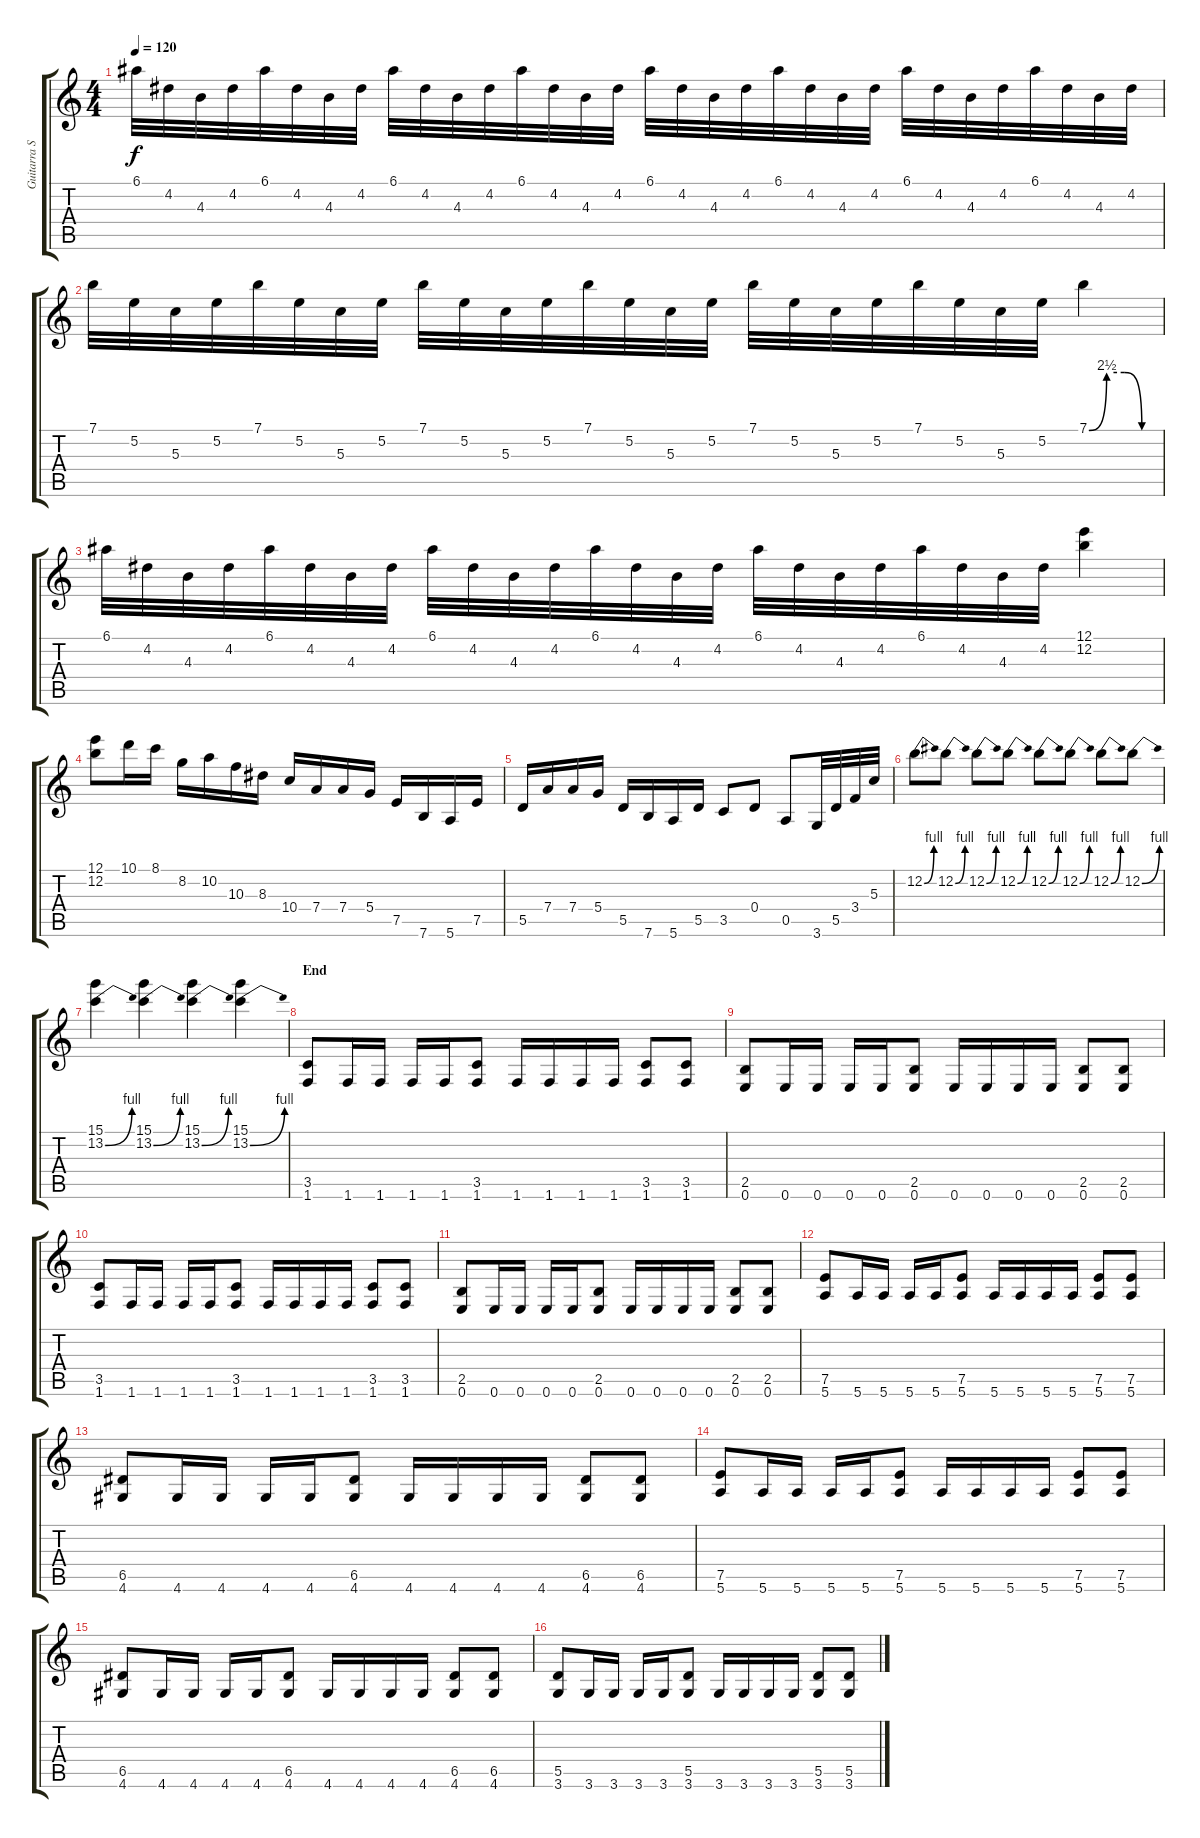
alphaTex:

\track ("Guitarra Solo" "Guitarra S") {instrument overdrivenguitar}
\staff {score tabs}
\tuning (E4 B3 G3 D3 A2 E2) {hide}
\ts (4 4)
\tempo 120
\clef g2
\ks c
6.1.32{dy f} 4.2.32 4.3.32 4.2.32 6.1.32 4.2.32 4.3.32 4.2.32 6.1.32 4.2.32 4.3.32 4.2.32 6.1.32 4.2.32 4.3.32 4.2.32 6.1.32 4.2.32 4.3.32 4.2.32 6.1.32 4.2.32 4.3.32 4.2.32 6.1.32 4.2.32 4.3.32 4.2.32 6.1.32 4.2.32 4.3.32 4.2.32 |
7.1.32 5.2.32 5.3.32 5.2.32 7.1.32 5.2.32 5.3.32 5.2.32 7.1.32 5.2.32 5.3.32 5.2.32 7.1.32 5.2.32 5.3.32 5.2.32 7.1.32 5.2.32 5.3.32 5.2.32 7.1.32 5.2.32 5.3.32 5.2.32 7.1{be (custom 0 0 15 10 30 10 45 0 60 0)}.4 |
6.1.32 4.2.32 4.3.32 4.2.32 6.1.32 4.2.32 4.3.32 4.2.32 6.1.32 4.2.32 4.3.32 4.2.32 6.1.32 4.2.32 4.3.32 4.2.32 6.1.32 4.2.32 4.3.32 4.2.32 6.1.32 4.2.32 4.3.32 4.2.32 (12.1 12.2).4 |
(12.1 12.2).8 10.1.16 8.1.16 8.2.16 10.2.16 10.3.16 8.3.16 10.4.16 7.4.16 7.4.16 5.4.16 7.5.16 7.6.16 5.6.16 7.5.16 |
5.5.16 7.4.16 7.4.16 5.4.16 5.5.16 7.6.16 5.6.16 5.5.16 3.5.8 0.4.8 0.5.8 3.6.32 5.5.32 3.4.32 5.3.32 |
12.2{be (bend 0 0 60 4)}.8 12.2{be (bend 0 0 60 4)}.8 12.2{be (bend 0 0 60 4)}.8 12.2{be (bend 0 0 60 4)}.8 12.2{be (bend 0 0 60 4)}.8 12.2{be (bend 0 0 60 4)}.8 12.2{be (bend 0 0 60 4)}.8 12.2{be (bend 0 0 60 4)}.8 |
(15.1 13.2{be (bend 0 0 60 4)}).4 (15.1 13.2{be (bend 0 0 60 4)}).4 (15.1 13.2{be (bend 0 0 60 4)}).4 (15.1 13.2{be (bend 0 0 60 4)}).4 |
\section ("" "End")
(3.5 1.6).8 1.6.16 1.6.16 1.6.16 1.6.16 (3.5 1.6).8 1.6.16 1.6.16 1.6.16 1.6.16 (3.5 1.6).8 (3.5 1.6).8 |
(2.5 0.6).8 0.6.16 0.6.16 0.6.16 0.6.16 (2.5 0.6).8 0.6.16 0.6.16 0.6.16 0.6.16 (2.5 0.6).8 (2.5 0.6).8 |
(3.5 1.6).8 1.6.16 1.6.16 1.6.16 1.6.16 (3.5 1.6).8 1.6.16 1.6.16 1.6.16 1.6.16 (3.5 1.6).8 (3.5 1.6).8 |
(2.5 0.6).8 0.6.16 0.6.16 0.6.16 0.6.16 (2.5 0.6).8 0.6.16 0.6.16 0.6.16 0.6.16 (2.5 0.6).8 (2.5 0.6).8 |
(7.5 5.6).8 5.6.16 5.6.16 5.6.16 5.6.16 (7.5 5.6).8 5.6.16 5.6.16 5.6.16 5.6.16 (7.5 5.6).8 (7.5 5.6).8 |
(6.5 4.6).8 4.6.16 4.6.16 4.6.16 4.6.16 (6.5 4.6).8 4.6.16 4.6.16 4.6.16 4.6.16 (6.5 4.6).8 (6.5 4.6).8 |
(7.5 5.6).8 5.6.16 5.6.16 5.6.16 5.6.16 (7.5 5.6).8 5.6.16 5.6.16 5.6.16 5.6.16 (7.5 5.6).8 (7.5 5.6).8 |
(6.5 4.6).8{volume 12} 4.6.16 4.6.16 4.6.16 4.6.16 (6.5 4.6).8 4.6.16 4.6.16 4.6.16 4.6.16 (6.5 4.6).8 (6.5 4.6).8 |
(5.5 3.6).8{volume 10} 3.6.16 3.6.16 3.6.16 3.6.16 (5.5 3.6).8 3.6.16 3.6.16 3.6.16 3.6.16 (5.5 3.6).8 (5.5 3.6).8
